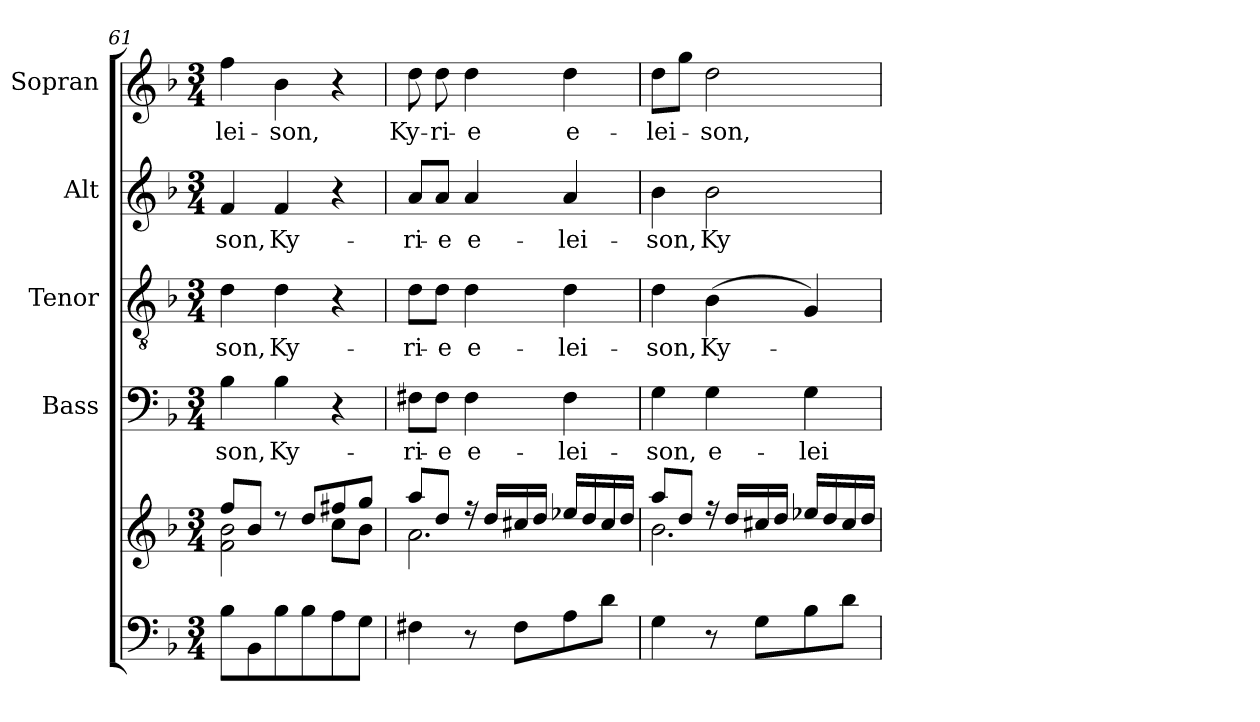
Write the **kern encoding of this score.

**kern	**kern	**kern	**text	**kern	**text	**kern	**text	**kern	**text
*part5	*part5	*part4	*part4	*part3	*part3	*part2	*part2	*part1	*part1
*staff6	*staff5	*staff4	*staff4	*staff3	*staff3	*staff2	*staff2	*staff1	*staff1
*	*	*I"Bass	*	*I"Tenor	*	*I"Alt	*	*I"Sopran	*
*	*	*I'B.	*	*I'T.	*	*I'A.	*	*I'S.	*
!!LO:PB:g=z
*clefF4	*clefG2	*clefF4	*	*clefGv2	*	*clefG2	*	*clefG2	*
*k[b-]	*k[b-]	*k[b-]	*	*k[b-]	*	*k[b-]	*	*k[b-]	*
*F:	*F:	*F:	*	*F:	*	*F:	*	*F:	*
*M3/4	*M3/4	*M3/4	*	*M3/4	*	*M3/4	*	*M3/4	*
=61	=61	=61	=61	=61	=61	=61	=61	=61	=61
*	*^	*	*	*	*	*	*	*	*
!	!	!	!	!LO:LY:b	!	!LO:LY:b	!	!LO:LY:b	!	!LO:LY:b
8B-\L	8ff/L	2f\ 2b-\	4B-\	-son,	4d\	-son,	4f/	-son,	4ff\	-lei-
8BB-\	8b-/J	.	.	.	.	.	.	.	.	.
!	!	!	!	!LO:LY:b	!	!LO:LY:b	!	!LO:LY:b	!	!LO:LY:b
8B-\	8rdd	.	4B-\	Ky-	4d\	Ky-	4f/	Ky-	4b-\	-son,
8B-\	8dd/L	.	.	.	.	.	.	.	.	.
8A\	8ff#X/	8cc\L	4r	.	4r	.	4r	.	4r	.
8G\J	8gg/J	8b-\J	.	.	.	.	.	.	.	.
=62	=62	=62	=62	=62	=62	=62	=62	=62	=62	=62
!	!	!	!	!LO:LY:b	!	!LO:LY:b	!	!LO:LY:b	!	!LO:LY:b
4F#X\	8aa/L	2.a\	8F#X\L	-ri-	8d\L	-ri-	8a/L	-ri-	8dd\	Ky-
!	!	!	!	!LO:LY:b	!	!LO:LY:b	!	!LO:LY:b	!	!LO:LY:b
.	8dd/J	.	8F#\J	-e	8d\J	-e	8a/J	-e	8dd\	-ri-
!	!	!	!	!LO:LY:b	!	!LO:LY:b	!	!LO:LY:b	!	!LO:LY:b
8r	16rff	.	4F#\	e-	4d\	e-	4a/	e-	4dd\	-e
.	16dd/LL	.	.	.	.	.	.	.	.	.
8F#\L	16cc#X/	.	.	.	.	.	.	.	.	.
.	16dd/JJ	.	.	.	.	.	.	.	.	.
!	!	!	!	!LO:LY:b	!	!LO:LY:b	!	!LO:LY:b	!	!LO:LY:b
8A\	16ee-X/LL	.	4F#\	-lei-	4d\	-lei-	4a/	-lei-	4dd\	e-
.	16dd/	.	.	.	.	.	.	.	.	.
8d\J	16cc#/	.	.	.	.	.	.	.	.	.
.	16dd/JJ	.	.	.	.	.	.	.	.	.
=63	=63	=63	=63	=63	=63	=63	=63	=63	=63	=63
!	!	!	!	!LO:LY:b	!	!LO:LY:b	!	!LO:LY:b	!	!LO:LY:b
4G\	8aa/L	2.b-\	4G\	-son,	4d\	-son,	4b-\	-son,	8dd\L	-lei-
.	8dd/J	.	.	.	.	.	.	.	8gg\J	.
!	!	!	!	!LO:LY:b	!	!LO:LY:b	!	!LO:LY:b	!	!LO:LY:b
8r	16rff	.	4G\	e-	(>4B-\	Ky-	2b-\	Ky-	2dd\	-son,
.	16dd/LL	.	.	.	.	.	.	.	.	.
8G\L	16cc#X/	.	.	.	.	.	.	.	.	.
.	16dd/JJ	.	.	.	.	.	.	.	.	.
!	!	!	!	!LO:LY:b	!	!	!	!	!	!
8B-\	16ee-X/LL	.	4G\	-lei-	4G/)	.	.	.	.	.
.	16dd/	.	.	.	.	.	.	.	.	.
8d\J	16cc#/	.	.	.	.	.	.	.	.	.
.	16dd/JJ	.	.	.	.	.	.	.	.	.
*	*v	*v	*	*	*	*	*	*	*	*
=	=	=	=	=	=	=	=	=	=
*-	*-	*-	*-	*-	*-	*-	*-	*-	*-
